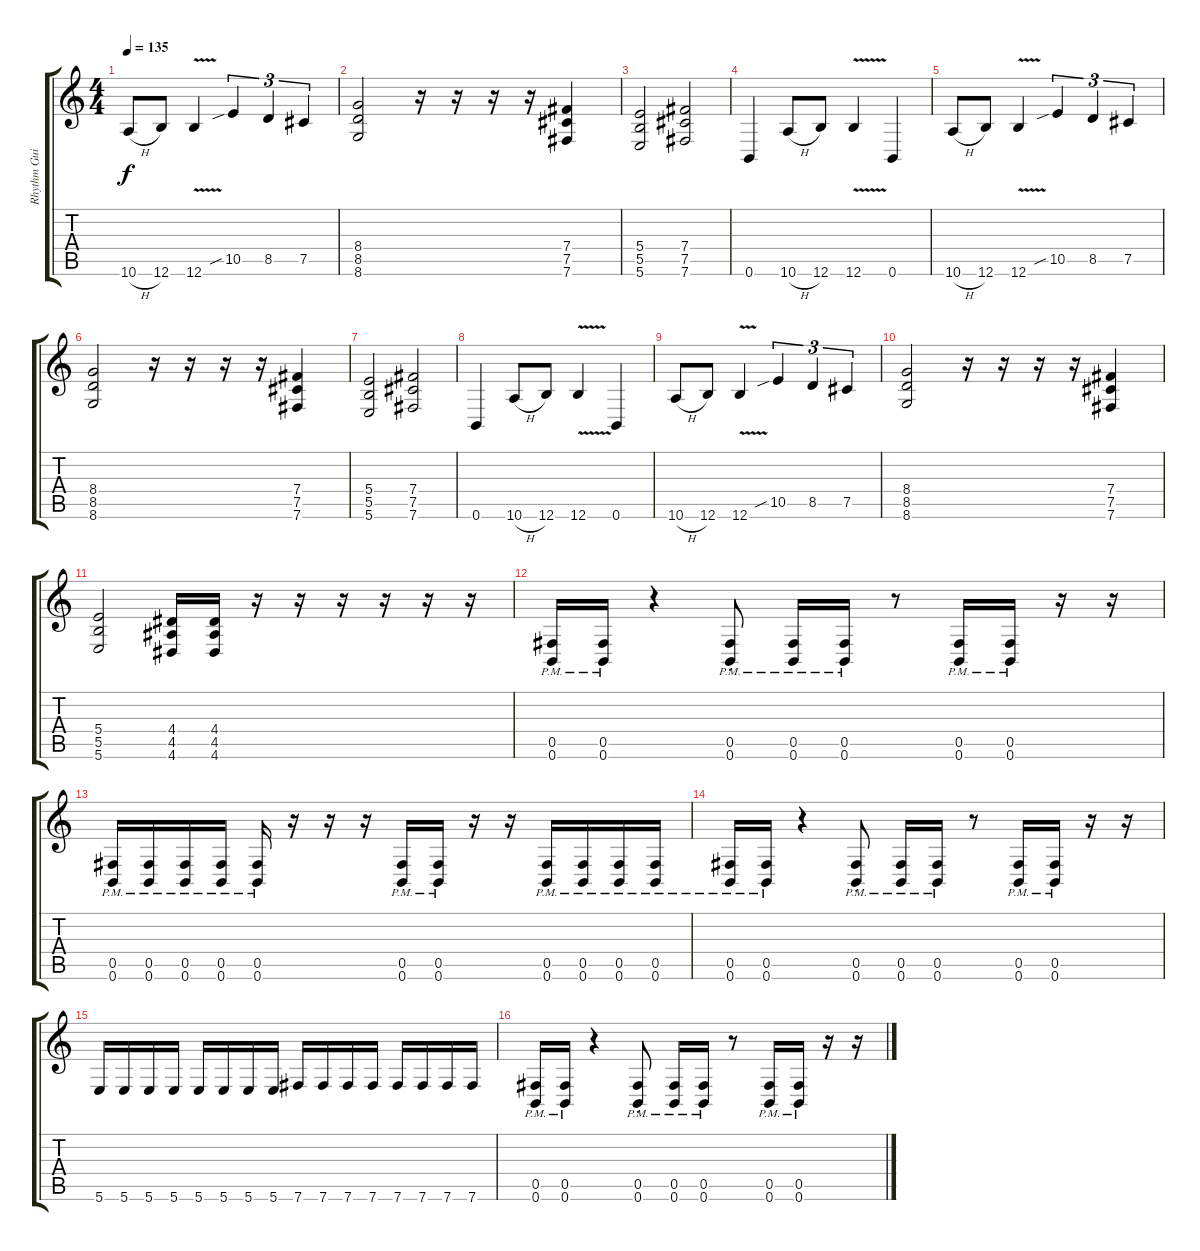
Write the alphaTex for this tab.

\track ("Rhythm Guitar (Jeremy)" "Rhythm Gui") {instrument distortionguitar}
\staff {score tabs}
\tuning (Db4 Ab3 E3 B2 Gb2 B1) {hide}
\ts (4 4)
\tempo 135
\clef g2
\ks c
10.6{h}.8{dy f} 12.6.8 12.6{v}.4 10.5{sib}.4{tu (3 2)} 8.5.4{tu (3 2)} 7.5.4{tu (3 2)} |
(8.4 8.5 8.6).2 r.16 r.16 r.16 r.16 (7.4 7.5 7.6).4 |
(5.4 5.5 5.6).2 (7.4 7.5 7.6).2 |
0.6.4 10.6{h}.8 12.6.8 12.6{v}.4 0.6.4 |
10.6{h}.8 12.6.8 12.6{v}.4 10.5{sib}.4{tu (3 2)} 8.5.4{tu (3 2)} 7.5.4{tu (3 2)} |
(8.4 8.5 8.6).2 r.16 r.16 r.16 r.16 (7.4 7.5 7.6).4 |
(5.4 5.5 5.6).2 (7.4 7.5 7.6).2 |
0.6.4 10.6{h}.8 12.6.8 12.6{v}.4 0.6.4 |
10.6{h}.8 12.6.8 12.6{v}.4 10.5{sib}.4{tu (3 2)} 8.5.4{tu (3 2)} 7.5.4{tu (3 2)} |
(8.4 8.5 8.6).2 r.16 r.16 r.16 r.16 (7.4 7.5 7.6).4 |
(5.4 5.5 5.6).2 (4.4 4.5 4.6).16 (4.4 4.5 4.6).16 r.16 r.16 r.16 r.16 r.16 r.16 |
(0.5{pm} 0.6{pm}).16 (0.5{pm} 0.6{pm}).16 r.4 (0.5{pm st} 0.6{pm st}).8 (0.5{pm} 0.6{pm}).16 (0.5{pm} 0.6{pm}).16 r.8 (0.5{pm} 0.6{pm}).16 (0.5{pm} 0.6{pm}).16 r.16 r.16 |
(0.5{pm} 0.6{pm}).16 (0.5{pm} 0.6{pm}).16 (0.5{pm} 0.6{pm}).16 (0.5{pm} 0.6{pm}).16 (0.5{pm} 0.6{pm}).16 r.16 r.16 r.16 (0.5{pm} 0.6{pm}).16 (0.5{pm} 0.6{pm}).16 r.16 r.16 (0.5{pm} 0.6{pm}).16 (0.5{pm} 0.6{pm}).16 (0.5{pm} 0.6{pm}).16 (0.5{pm} 0.6{pm}).16 |
(0.5{pm} 0.6{pm}).16 (0.5{pm} 0.6{pm}).16 r.4 (0.5{pm st} 0.6{pm st}).8 (0.5{pm} 0.6{pm}).16 (0.5{pm} 0.6{pm}).16 r.8 (0.5{pm} 0.6{pm}).16 (0.5{pm} 0.6{pm}).16 r.16 r.16 |
5.6.16 5.6.16 5.6.16 5.6.16 5.6.16 5.6.16 5.6.16 5.6.16 7.6.16 7.6.16 7.6.16 7.6.16 7.6.16 7.6.16 7.6.16 7.6.16 |
(0.5{pm} 0.6{pm}).16 (0.5{pm} 0.6{pm}).16 r.4 (0.5{pm st} 0.6{pm st}).8 (0.5{pm} 0.6{pm}).16 (0.5{pm} 0.6{pm}).16 r.8 (0.5{pm} 0.6{pm}).16 (0.5{pm} 0.6{pm}).16 r.16 r.16
